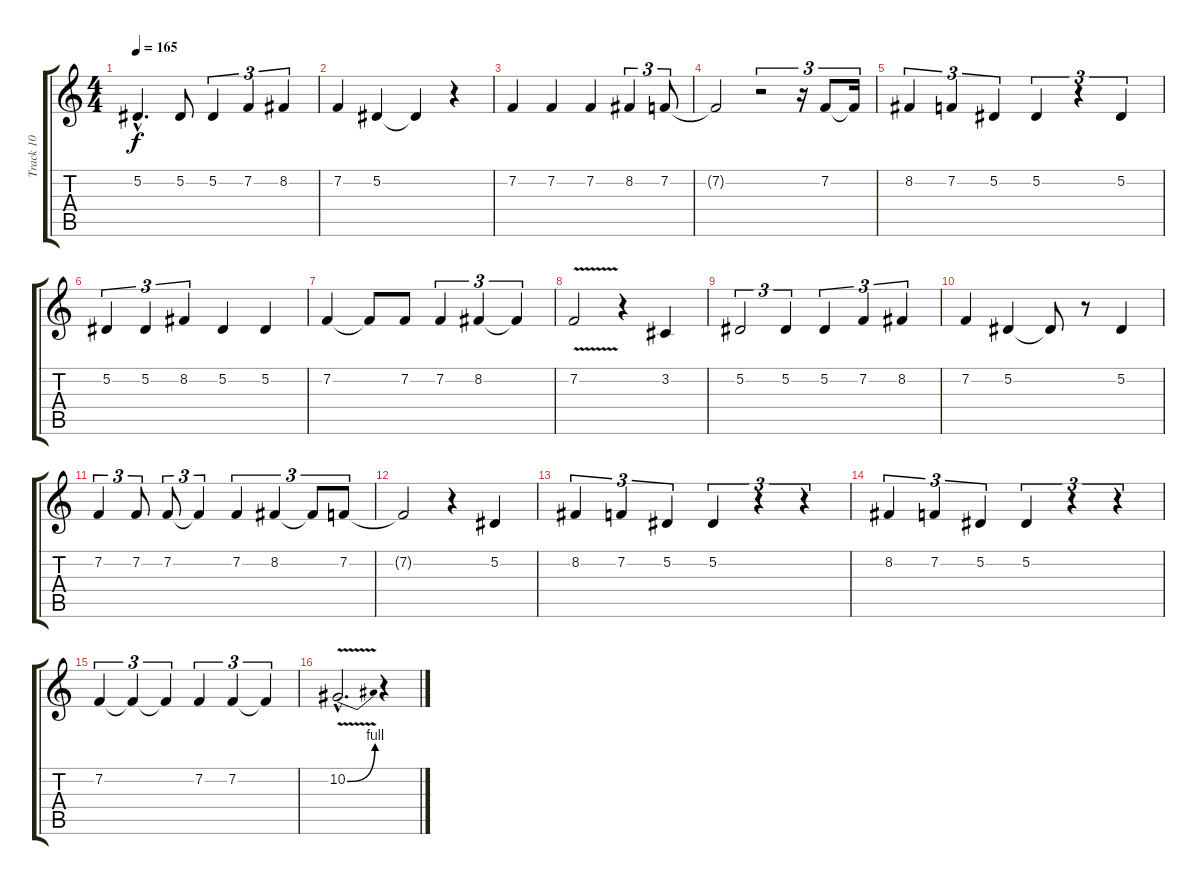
\track ("Track 10" "Track 10") {instrument lead2sawtooth}
\staff {score tabs}
\tuning (Eb4 Bb3 Gb3 Db3 Ab2 Eb2) {hide}
\ts (4 4)
\tempo 165
\clef g2
\ks c
5.2{hac}.4{d dy f} 5.2.8 5.2.4{tu (3 2)} 7.2.4{tu (3 2)} 8.2.4{tu (3 2)} |
7.2.4 5.2.4 5.2{t}.4 r.4 |
7.2.4 7.2.4 7.2.4 8.2.4{tu (3 2)} 7.2.8{tu (3 2)} |
7.2{t}.2 r.2{tu (3 2)} r.16{tu (3 2)} 7.2.8{tu (3 2)} 7.2{t}.16{tu (3 2)} |
8.2.4{tu (3 2)} 7.2.4{tu (3 2)} 5.2.4{tu (3 2)} 5.2.4{tu (3 2)} r.4{tu (3 2)} 5.2.4{tu (3 2)} |
5.2.4{tu (3 2)} 5.2.4{tu (3 2)} 8.2.4{tu (3 2)} 5.2.4 5.2.4 |
7.2.4 7.2{t}.8 7.2.8 7.2.4{tu (3 2)} 8.2.4{tu (3 2)} 8.2{t}.4{tu (3 2)} |
7.2{v}.2 r.4 3.2.4 |
5.2.2{tu (3 2)} 5.2.4{tu (3 2)} 5.2.4{tu (3 2)} 7.2.4{tu (3 2)} 8.2.4{tu (3 2)} |
7.2.4 5.2.4 5.2{t}.8 r.8 5.2.4 |
7.2.4{tu (3 2)} 7.2.8{tu (3 2)} 7.2.8{tu (3 2)} 7.2{t}.4{tu (3 2)} 7.2.4{tu (3 2)} 8.2.4{tu (3 2)} 8.2{t}.8{tu (3 2)} 7.2.8{tu (3 2)} |
7.2{t}.2 r.4 5.2.4 |
8.2.4{tu (3 2)} 7.2.4{tu (3 2)} 5.2.4{tu (3 2)} 5.2.4{tu (3 2)} r.4{tu (3 2)} r.4{tu (3 2)} |
8.2.4{tu (3 2)} 7.2.4{tu (3 2)} 5.2.4{tu (3 2)} 5.2.4{tu (3 2)} r.4{tu (3 2)} r.4{tu (3 2)} |
7.2.4{tu (3 2)} 7.2{t}.4{tu (3 2)} 7.2{t}.4{tu (3 2)} 7.2.4{tu (3 2)} 7.2.4{tu (3 2)} 7.2{t}.4{tu (3 2)} |
10.2{be (bend 0 0 60 4) v hac}.2{d} r.4
